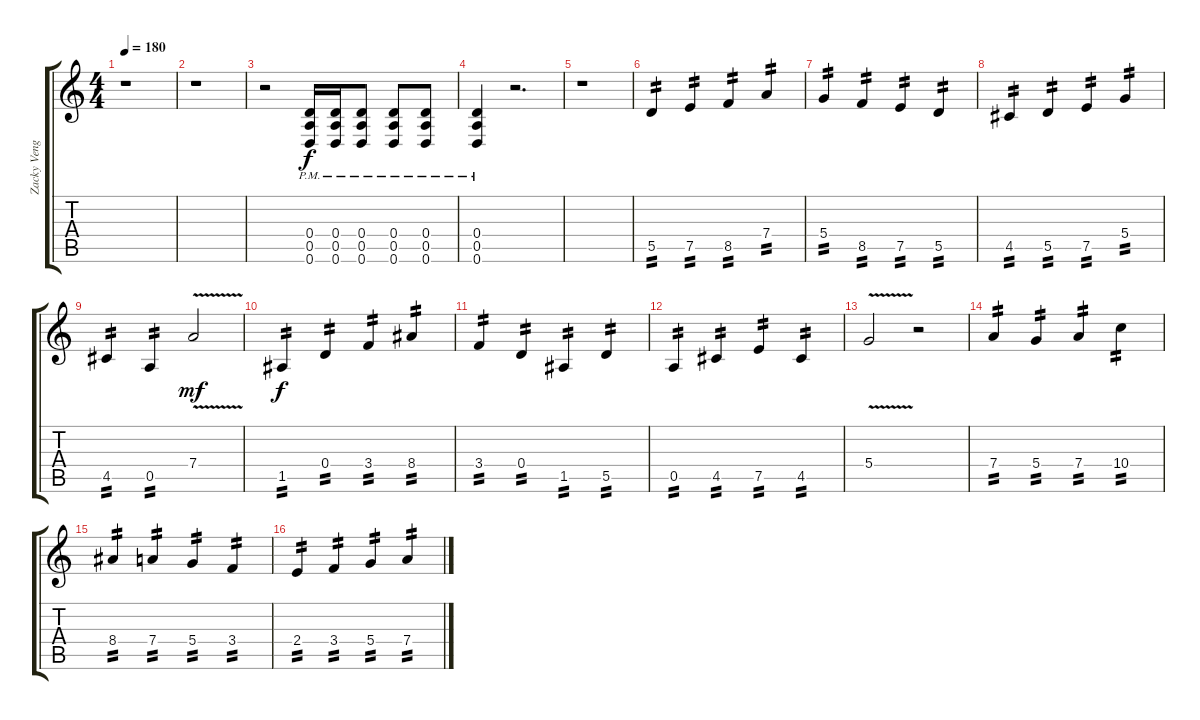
\track ("Zacky Vengeance" "Zacky Veng") {instrument distortionguitar}
\staff {score tabs}
\tuning (E4 B3 G3 D3 A2 D2) {hide}
\ts (4 4)
\tempo 180
\clef g2
\ks c
r.1{dy f instrument distortionguitar} |
r.1 |
r.2 (0.4{pm} 0.5{pm} 0.6{pm}).16 (0.4 0.5{pm} 0.6{pm}).16 (0.4{pm} 0.5{pm} 0.6{pm}).8 (0.4{pm} 0.5{pm} 0.6{pm}).8 (0.4{pm} 0.5{pm} 0.6{pm}).8 |
(0.4{pm} 0.5{pm} 0.6{pm}).4 r.2{d} |
r.1 |
5.5.4{tp 2} 7.5.4{tp 2} 8.5.4{tp 2} 7.4.4{tp 2} |
5.4.4{tp 2} 8.5.4{tp 2} 7.5.4{tp 2} 5.5.4{tp 2} |
4.5.4{tp 2} 5.5.4{tp 2} 7.5.4{tp 2} 5.4.4{tp 2} |
4.5.4{tp 2} 0.5.4{tp 2} 7.4{v}.2{dy mf} |
1.5.4{tp 2 dy f} 0.4.4{tp 2} 3.4.4{tp 2} 8.4.4{tp 2} |
3.4.4{tp 2} 0.4.4{tp 2} 1.5.4{tp 2} 5.5.4{tp 2} |
0.5.4{tp 2} 4.5.4{tp 2} 7.5.4{tp 2} 4.5.4{tp 2} |
5.4{v}.2 r.2 |
7.4.4{tp 2} 5.4.4{tp 2} 7.4.4{tp 2} 10.4.4{tp 2} |
8.4.4{tp 2} 7.4.4{tp 2} 5.4.4{tp 2} 3.4.4{tp 2} |
2.4.4{tp 2} 3.4.4{tp 2} 5.4.4{tp 2} 7.4.4{tp 2}
